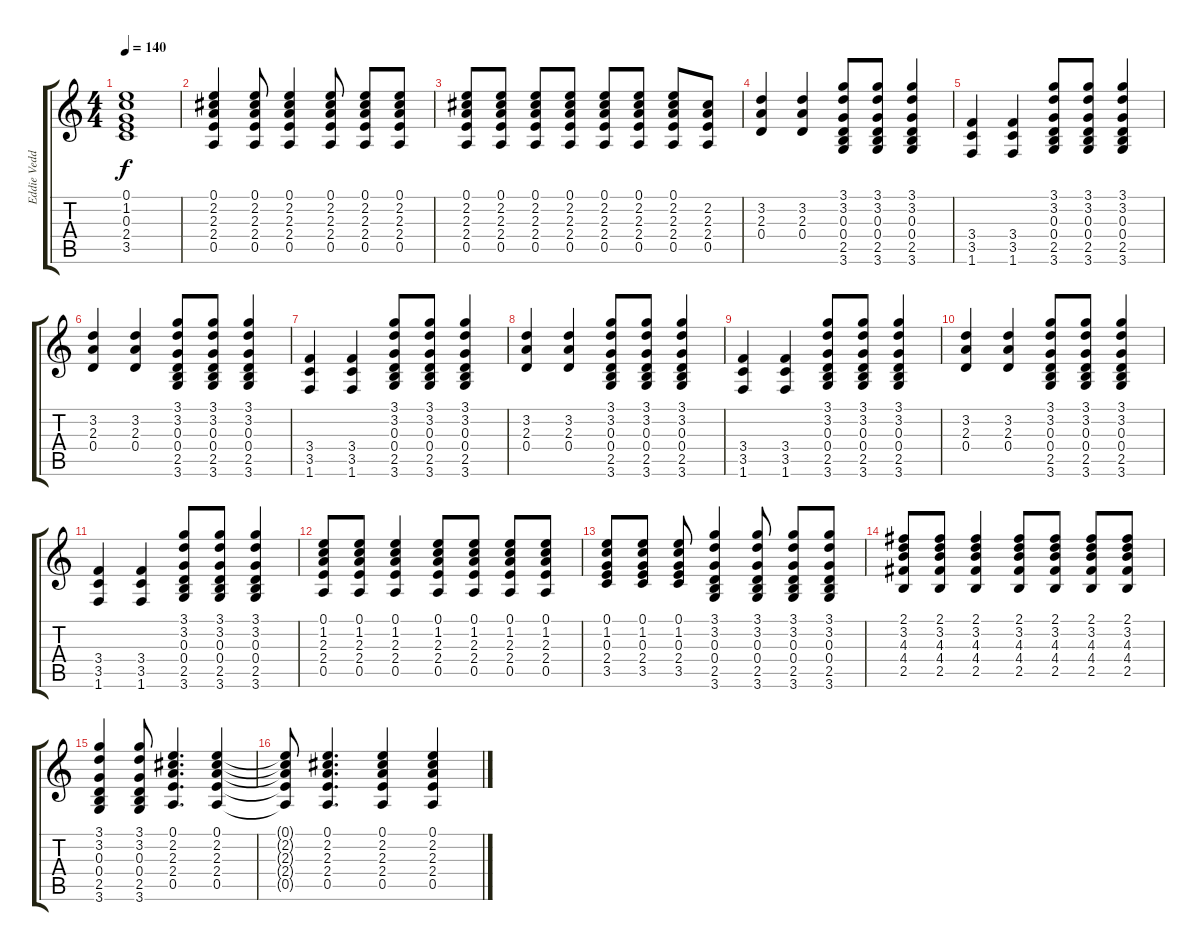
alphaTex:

\track ("Eddie Vedder" "Eddie Vedd") {instrument distortionguitar}
\staff {score tabs}
\tuning (E4 B3 G3 D3 A2 E2) {hide}
\ts (4 4)
\tempo 140
\clef g2
\ks c
(0.1 1.2 0.3 2.4 3.5).1{dy f} |
(0.1 2.2 2.3 2.4 0.5).4 (0.1 2.2 2.3 2.4 0.5).8 (0.1 2.2 2.3 2.4 0.5).4 (0.1 2.2 2.3 2.4 0.5).8 (0.1 2.2 2.3 2.4 0.5).8 (0.1 2.2 2.3 2.4 0.5).8 |
(0.1 2.2 2.3 2.4 0.5).8 (0.1 2.2 2.3 2.4 0.5).8 (0.1 2.2 2.3 2.4 0.5).8 (0.1 2.2 2.3 2.4 0.5).8 (0.1 2.2 2.3 2.4 0.5).8 (0.1 2.2 2.3 2.4 0.5).8 (0.1 2.2 2.3 2.4 0.5).8 (2.2 2.3 2.4 0.5).8 |
(3.2 2.3 0.4).4 (3.2 2.3 0.4).4 (3.1 3.2 0.3 0.4 2.5 3.6).8 (3.1 3.2 0.3 0.4 2.5 3.6).8 (3.1 3.2 0.3 0.4 2.5 3.6).4 |
(3.4 3.5 1.6).4 (3.4 3.5 1.6).4 (3.1 3.2 0.3 0.4 2.5 3.6).8 (3.1 3.2 0.3 0.4 2.5 3.6).8 (3.1 3.2 0.3 0.4 2.5 3.6).4 |
(3.2 2.3 0.4).4 (3.2 2.3 0.4).4 (3.1 3.2 0.3 0.4 2.5 3.6).8 (3.1 3.2 0.3 0.4 2.5 3.6).8 (3.1 3.2 0.3 0.4 2.5 3.6).4 |
(3.4 3.5 1.6).4 (3.4 3.5 1.6).4 (3.1 3.2 0.3 0.4 2.5 3.6).8 (3.1 3.2 0.3 0.4 2.5 3.6).8 (3.1 3.2 0.3 0.4 2.5 3.6).4 |
(3.2 2.3 0.4).4 (3.2 2.3 0.4).4 (3.1 3.2 0.3 0.4 2.5 3.6).8 (3.1 3.2 0.3 0.4 2.5 3.6).8 (3.1 3.2 0.3 0.4 2.5 3.6).4 |
(3.4 3.5 1.6).4 (3.4 3.5 1.6).4 (3.1 3.2 0.3 0.4 2.5 3.6).8 (3.1 3.2 0.3 0.4 2.5 3.6).8 (3.1 3.2 0.3 0.4 2.5 3.6).4 |
(3.2 2.3 0.4).4 (3.2 2.3 0.4).4 (3.1 3.2 0.3 0.4 2.5 3.6).8 (3.1 3.2 0.3 0.4 2.5 3.6).8 (3.1 3.2 0.3 0.4 2.5 3.6).4 |
(3.4 3.5 1.6).4 (3.4 3.5 1.6).4 (3.1 3.2 0.3 0.4 2.5 3.6).8 (3.1 3.2 0.3 0.4 2.5 3.6).8 (3.1 3.2 0.3 0.4 2.5 3.6).4 |
(0.1 1.2 2.3 2.4 0.5).8 (0.1 1.2 2.3 2.4 0.5).8 (0.1 1.2 2.3 2.4 0.5).4 (0.1 1.2 2.3 2.4 0.5).8 (0.1 1.2 2.3 2.4 0.5).8 (0.1 1.2 2.3 2.4 0.5).8 (0.1 1.2 2.3 2.4 0.5).8 |
(0.1 1.2 0.3 2.4 3.5).8 (0.1 1.2 0.3 2.4 3.5).8 (0.1 1.2 0.3 2.4 3.5).8 (3.1 3.2 0.3 0.4 2.5 3.6).4 (3.1 3.2 0.3 0.4 2.5 3.6).8 (3.1 3.2 0.3 0.4 2.5 3.6).8 (3.1 3.2 0.3 0.4 2.5 3.6).8 |
(2.1 3.2 4.3 4.4 2.5).8 (2.1 3.2 4.3 4.4 2.5).8 (2.1 3.2 4.3 4.4 2.5).4 (2.1 3.2 4.3 4.4 2.5).8 (2.1 3.2 4.3 4.4 2.5).8 (2.1 3.2 4.3 4.4 2.5).8 (2.1 3.2 4.3 4.4 2.5).8 |
(3.1 3.2 0.3 0.4 2.5 3.6).4 (3.1 3.2 0.3 0.4 2.5 3.6).8 (0.1 2.2 2.3 2.4 0.5).4{d} (0.1 2.2 2.3 2.4 0.5).4 |
(0.1{t} 2.2{t} 2.3{t} 2.4{t} 0.5{t}).8 (0.1 2.2 2.3 2.4 0.5).4{d} (0.1 2.2 2.3 2.4 0.5).4 (0.1 2.2 2.3 2.4 0.5).4
